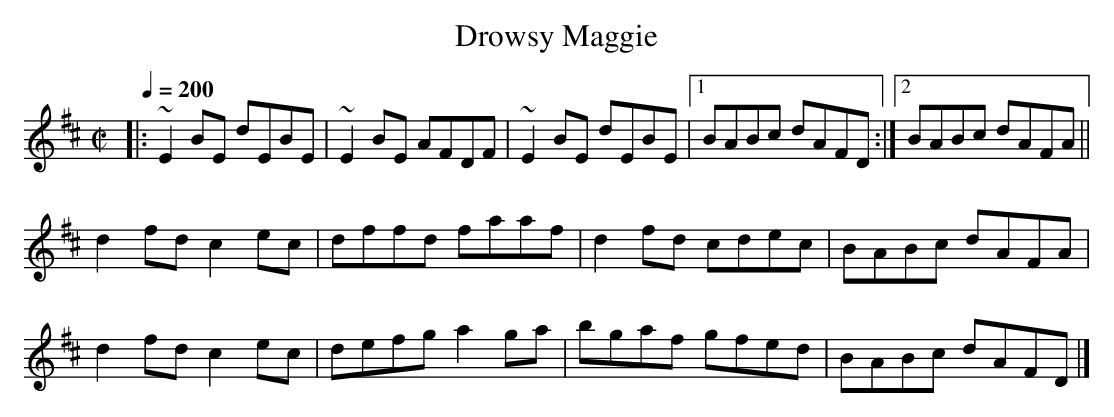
X:1
T:Drowsy Maggie
M:C|
L:1/8
Q:1/4=200
K:D % E dorian 2 sharps
|:~E2BE dEBE|~E2BE AFDF|~E2BE dEBE|1 BABc dAFD:|2 BABc dAFA||
d2fd c2ec|dffd faaf|d2fd cdec|BABc dAFA|
d2fd c2ec|defg a2ga|bgaf gfed|BABc dAFD|]
